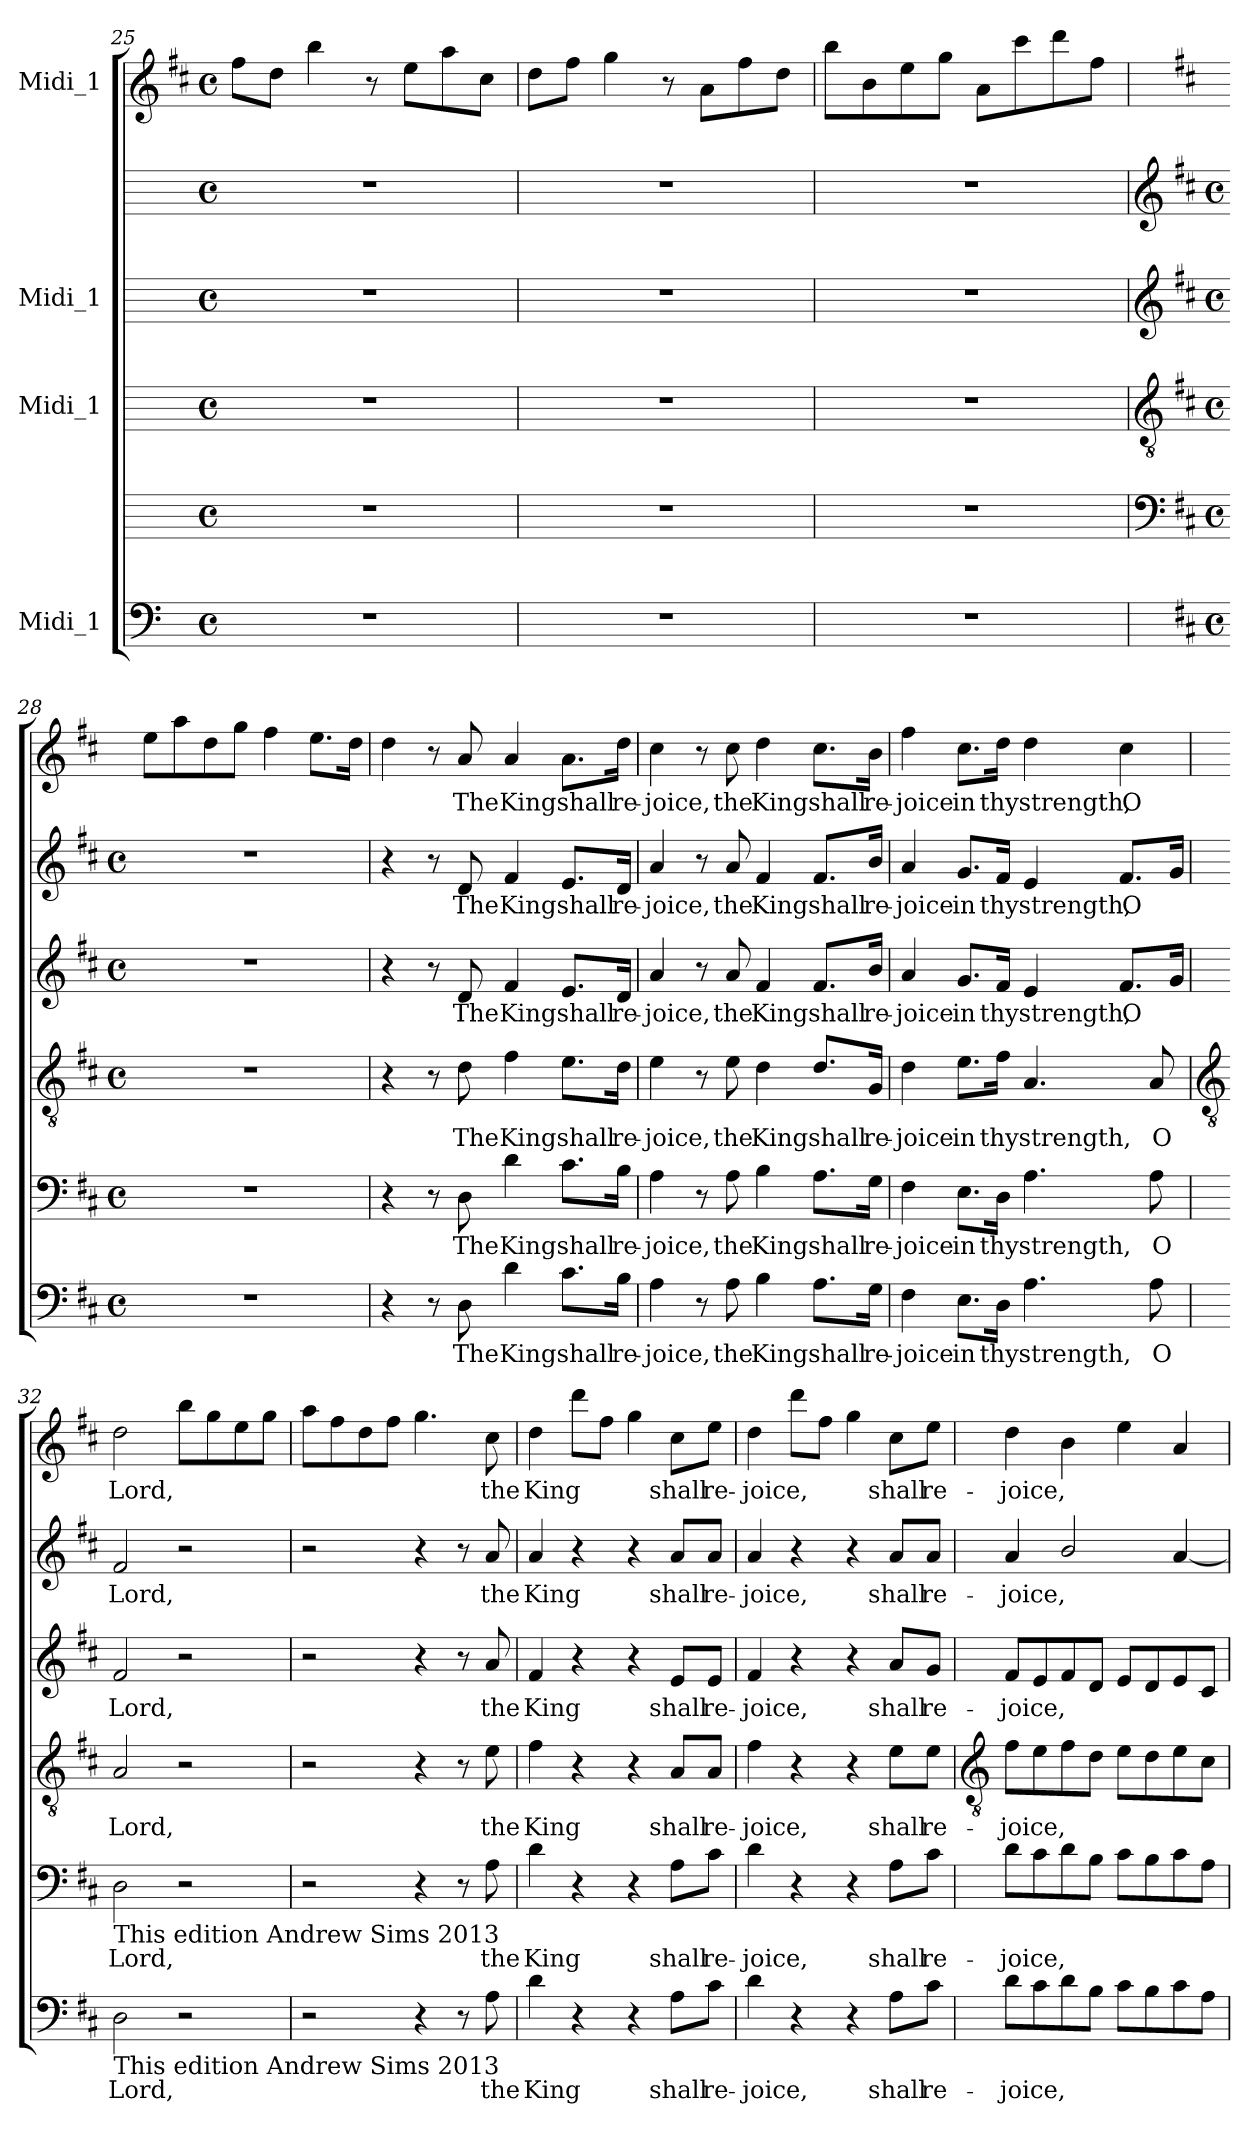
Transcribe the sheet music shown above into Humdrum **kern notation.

**kern	**text	**kern	**text	**kern	**text	**kern	**text	**kern	**text	**kern	**text
*part4	*part4	*part4	*part4	*part3	*part3	*part2	*part2	*part2	*part2	*part1	*part1
*staff6	*staff6	*staff5	*staff5	*staff4	*staff4	*staff3	*staff3	*staff2	*staff2	*staff1	*staff1
*I"Midi_1	*	*	*	*I"Midi_1	*	*I"Midi_1	*	*	*	*I"Midi_1	*
*	*	*	*	*	*	*	*	*	*	*clefG2	*
*	*	*	*	*	*	*	*	*	*	*k[f#c#]	*
*	*	*	*	*	*	*	*	*	*	*D:	*
*M4/4	*	*M4/4	*	*M4/4	*	*M4/4	*	*M4/4	*	*M4/4	*
*met(c)	*	*met(c)	*	*met(c)	*	*met(c)	*	*met(c)	*	*met(c)	*
=25	=25	=25	=25	=25	=25	=25	=25	=25	=25	=25	=25
1r	.	1r	.	1r	.	1r	.	1r	.	8ff#L	.
.	.	.	.	.	.	.	.	.	.	8ddJ	.
.	.	.	.	.	.	.	.	.	.	4bb	.
.	.	.	.	.	.	.	.	.	.	8r	.
.	.	.	.	.	.	.	.	.	.	8eeL	.
.	.	.	.	.	.	.	.	.	.	8aa	.
.	.	.	.	.	.	.	.	.	.	8cc#J	.
=26	=26	=26	=26	=26	=26	=26	=26	=26	=26	=26	=26
1r	.	1r	.	1r	.	1r	.	1r	.	8ddL	.
.	.	.	.	.	.	.	.	.	.	8ff#J	.
.	.	.	.	.	.	.	.	.	.	4gg	.
.	.	.	.	.	.	.	.	.	.	8r	.
.	.	.	.	.	.	.	.	.	.	8aL	.
.	.	.	.	.	.	.	.	.	.	8ff#	.
.	.	.	.	.	.	.	.	.	.	8ddJ	.
=27	=27	=27	=27	=27	=27	=27	=27	=27	=27	=27	=27
1r	.	1r	.	1r	.	1r	.	1r	.	8bbL	.
.	.	.	.	.	.	.	.	.	.	8b	.
.	.	.	.	.	.	.	.	.	.	8ee	.
.	.	.	.	.	.	.	.	.	.	8ggJ	.
.	.	.	.	.	.	.	.	.	.	8aL	.
.	.	.	.	.	.	.	.	.	.	8ccc#	.
.	.	.	.	.	.	.	.	.	.	8ddd	.
.	.	.	.	.	.	.	.	.	.	8ff#J	.
!!LO:LB:g=z
=28	=28	=28	=28	=28	=28	=28	=28	=28	=28	=28	=28
*	*	*clefF4	*	*clefGv2	*	*clefG2	*	*clefG2	*	*	*
*k[f#c#]	*	*k[f#c#]	*	*k[f#c#]	*	*k[f#c#]	*	*k[f#c#]	*	*	*
*D:	*	*D:	*	*D:	*	*D:	*	*D:	*	*	*
*M4/4	*	*M4/4	*	*M4/4	*	*M4/4	*	*M4/4	*	*	*
*met(c)	*	*met(c)	*	*met(c)	*	*met(c)	*	*met(c)	*	*	*
1r	.	1r	.	1r	.	1r	.	1r	.	8eeL	.
.	.	.	.	.	.	.	.	.	.	8aa	.
.	.	.	.	.	.	.	.	.	.	8dd	.
.	.	.	.	.	.	.	.	.	.	8ggJ	.
.	.	.	.	.	.	.	.	.	.	4ff#	.
.	.	.	.	.	.	.	.	.	.	8.eeL	.
.	.	.	.	.	.	.	.	.	.	16ddJ	.
=29	=29	=29	=29	=29	=29	=29	=29	=29	=29	=29	=29
4r	.	4r	.	4r	.	4r	.	4r	.	4dd	.
8r	.	8r	.	8r	.	8r	.	8r	.	8r	.
!	!LO:LY:b	!	!LO:LY:b	!	!LO:LY:b	!	!LO:LY:b	!	!LO:LY:b	!	!LO:LY:b
8D	The	8D	The	8d	The	8d	-The	8d	The	8a	The
!	!LO:LY:b	!	!LO:LY:b	!	!LO:LY:b	!	!LO:LY:b	!	!LO:LY:b	!	!LO:LY:b
4d	King	4d	King	4f#	King	4f#	King	4f#	King	4a	King
!	!LO:LY:b	!	!LO:LY:b	!	!LO:LY:b	!	!LO:LY:b	!	!LO:LY:b	!	!LO:LY:b
8.c#L	shall	8.c#L	shall	8.eL	shall	8.eL	shall	8.eL	shall	8.aL	shall
!	!LO:LY:b	!	!LO:LY:b	!	!LO:LY:b	!	!LO:LY:b	!	!LO:LY:b	!	!LO:LY:b
16BJ	re-	16BJ	re-	16dJ	re-	16dJ	re-	16dJ	re-	16ddJ	re-
=30	=30	=30	=30	=30	=30	=30	=30	=30	=30	=30	=30
!	!LO:LY:b	!	!LO:LY:b	!	!LO:LY:b	!	!LO:LY:b	!	!LO:LY:b	!	!LO:LY:b
4A	-joice,	4A	-joice,	4e	-joice,	4a	-joice,	4a	-joice,	4cc#	-joice,
8r	.	8r	.	8r	.	8r	.	8r	.	8r	.
!	!LO:LY:b	!	!LO:LY:b	!	!LO:LY:b	!	!LO:LY:b	!	!LO:LY:b	!	!LO:LY:b
8A	the	8A	the	8e	the	8a	the	8a	the	8cc#	the
!	!LO:LY:b	!	!LO:LY:b	!	!LO:LY:b	!	!LO:LY:b	!	!LO:LY:b	!	!LO:LY:b
4B	King	4B	King	4d	King	4f#	King	4f#	King	4dd	King
!	!LO:LY:b	!	!LO:LY:b	!	!LO:LY:b	!	!LO:LY:b	!	!LO:LY:b	!	!LO:LY:b
8.AL	shall	8.AL	shall	8.d/L	shall	8.f#L	shall	8.f#L	shall	8.cc#L	shall
!	!LO:LY:b	!	!LO:LY:b	!	!LO:LY:b	!	!LO:LY:b	!	!LO:LY:b	!	!LO:LY:b
16GJ	re-	16GJ	re-	16G/J	re-	16bJ	re-	16bJ	re-	16bJ	re-
=31	=31	=31	=31	=31	=31	=31	=31	=31	=31	=31	=31
!	!LO:LY:b	!	!LO:LY:b	!	!LO:LY:b	!	!LO:LY:b	!	!LO:LY:b	!	!LO:LY:b
4F#	-joice	4F#	-joice	4d	-joice	4a	joice	4a	-joice	4ff#	-joice
!	!LO:LY:b	!	!LO:LY:b	!	!LO:LY:b	!	!LO:LY:b	!	!LO:LY:b	!	!LO:LY:b
8.EL	in	8.EL	in	8.eL	in	8.gL	in	8.gL	in	8.cc#L	in
!	!LO:LY:b	!	!LO:LY:b	!	!LO:LY:b	!	!LO:LY:b	!	!LO:LY:b	!	!LO:LY:b
16DJ	thy	16DJ	thy	16f#J	thy	16f#J	thy	16f#J	thy	16ddJ	thy
!	!LO:LY:b	!	!LO:LY:b	!	!LO:LY:b	!	!LO:LY:b	!	!LO:LY:b	!	!LO:LY:b
4.A	strength,	4.A	strength,	4.A	strength,	4e	strength,	4e	strength,	4dd	strength,
!	!	!	!	!	!	!	!LO:LY:b	!	!LO:LY:b	!	!LO:LY:b
.	.	.	.	.	.	8.f#L	O	8.f#L	O	4cc#	O
!	!LO:LY:b	!	!LO:LY:b	!	!LO:LY:b	!	!	!	!	!	!
8A	O	8A	O	8A	O	.	.	.	.	.	.
.	.	.	.	.	.	16gJ	.	16gJ	.	.	.
!!LO:LB:g=z
=32	=32	=32	=32	=32	=32	=32	=32	=32	=32	=32	=32
*	*	*	*	*clefGv2	*	*	*	*	*	*	*
!	!	!LO:TX:b:t=This edition  Andrew Sims 2013	!	!	!	!	!	!	!	!	!
!LO:TX:b:t=This edition  Andrew Sims 2013	!	!	!	!	!	!	!	!	!	!	!
!	!LO:LY:b	!	!LO:LY:b	!	!LO:LY:b	!	!LO:LY:b	!	!LO:LY:b	!	!LO:LY:b
2D	Lord,	2D	Lord,	2A	Lord,	2f#	Lord,	2f#	Lord,	2dd	Lord,
2r	.	2r	.	2r	.	2r	.	2r	.	8bbL	.
.	.	.	.	.	.	.	.	.	.	8gg	.
.	.	.	.	.	.	.	.	.	.	8ee	.
.	.	.	.	.	.	.	.	.	.	8ggJ	.
=33	=33	=33	=33	=33	=33	=33	=33	=33	=33	=33	=33
2r	.	2r	.	2r	.	2r	.	2r	.	8aaL	.
.	.	.	.	.	.	.	.	.	.	8ff#	.
.	.	.	.	.	.	.	.	.	.	8dd	.
.	.	.	.	.	.	.	.	.	.	8ff#J	.
4r	.	4r	.	4r	.	4r	.	4r	.	4.gg	.
8r	.	8r	.	8r	.	8r	.	8r	.	.	.
!	!LO:LY:b	!	!LO:LY:b	!	!LO:LY:b	!	!LO:LY:b	!	!LO:LY:b	!	!LO:LY:b
8A	the	8A	the	8e	the	8a	the	8a	the	8cc#	the
=34	=34	=34	=34	=34	=34	=34	=34	=34	=34	=34	=34
!	!LO:LY:b	!	!LO:LY:b	!	!LO:LY:b	!	!LO:LY:b	!	!LO:LY:b	!	!LO:LY:b
4d	King	4d	King	4f#	King	4f#	-King	4a	King	4dd	King
4r	.	4r	.	4r	.	4r	.	4r	.	8dddL	.
.	.	.	.	.	.	.	.	.	.	8ff#J	.
4r	.	4r	.	4r	.	4r	.	4r	.	4gg	.
!	!LO:LY:b	!	!LO:LY:b	!	!LO:LY:b	!	!LO:LY:b	!	!LO:LY:b	!	!LO:LY:b
8AL	shall	8AL	shall	8AL	shall	8eL	shall	8aL	shall	8cc#L	shall
!	!LO:LY:b	!	!LO:LY:b	!	!LO:LY:b	!	!LO:LY:b	!	!LO:LY:b	!	!LO:LY:b
8c#J	re-	8c#J	re-	8AJ	re-	8eJ	re-	8aJ	re-	8eeJ	re-
=35	=35	=35	=35	=35	=35	=35	=35	=35	=35	=35	=35
!	!LO:LY:b	!	!LO:LY:b	!	!LO:LY:b	!	!LO:LY:b	!	!LO:LY:b	!	!LO:LY:b
4d	-joice,	4d	-joice,	4f#	-joice,	4f#	-joice,	4a	-joice,	4dd	-joice,
4r	.	4r	.	4r	.	4r	.	4r	.	8dddL	.
.	.	.	.	.	.	.	.	.	.	8ff#J	.
4r	.	4r	.	4r	.	4r	.	4r	.	4gg	.
!	!LO:LY:b	!	!LO:LY:b	!	!LO:LY:b	!	!LO:LY:b	!	!LO:LY:b	!	!LO:LY:b
8AL	shall	8AL	shall	8eL	shall	8aL	shall	8aL	shall	8cc#L	shall
!	!LO:LY:b	!	!LO:LY:b	!	!LO:LY:b	!	!LO:LY:b	!	!LO:LY:b	!	!LO:LY:b
8c#J	re-	8c#J	re-	8eJ	re-	8gJ	re-	8aJ	re-	8eeJ	re-
!!LO:LB:g=z
=36	=36	=36	=36	=36	=36	=36	=36	=36	=36	=36	=36
*	*	*	*	*clefGv2	*	*	*	*	*	*	*
!	!LO:LY:b	!	!LO:LY:b	!	!LO:LY:b	!	!LO:LY:b	!	!LO:LY:b	!	!LO:LY:b
8dL	-joice,	8dL	-joice,	8f#L	-joice,	8f#L	joice,	4a	-joice,	4dd	-joice,
8c#	.	8c#	.	8e	.	8e	.	.	.	.	.
8d	.	8d	.	8f#	.	8f#	.	2b/	.	4b	.
8BJ	.	8BJ	.	8dJ	.	8dJ	.	.	.	.	.
8c#L	.	8c#L	.	8eL	.	8eL	.	.	.	4ee	.
8B	.	8B	.	8d	.	8d	.	.	.	.	.
8c#	.	8c#	.	8e	.	8e	.	[4a	.	4a	.
8AJ	.	8AJ	.	8c#J	.	8c#J	.	.	.	.	.
=	=	=	=	=	=	=	=	=	=	=	=
*-	*-	*-	*-	*-	*-	*-	*-	*-	*-	*-	*-
